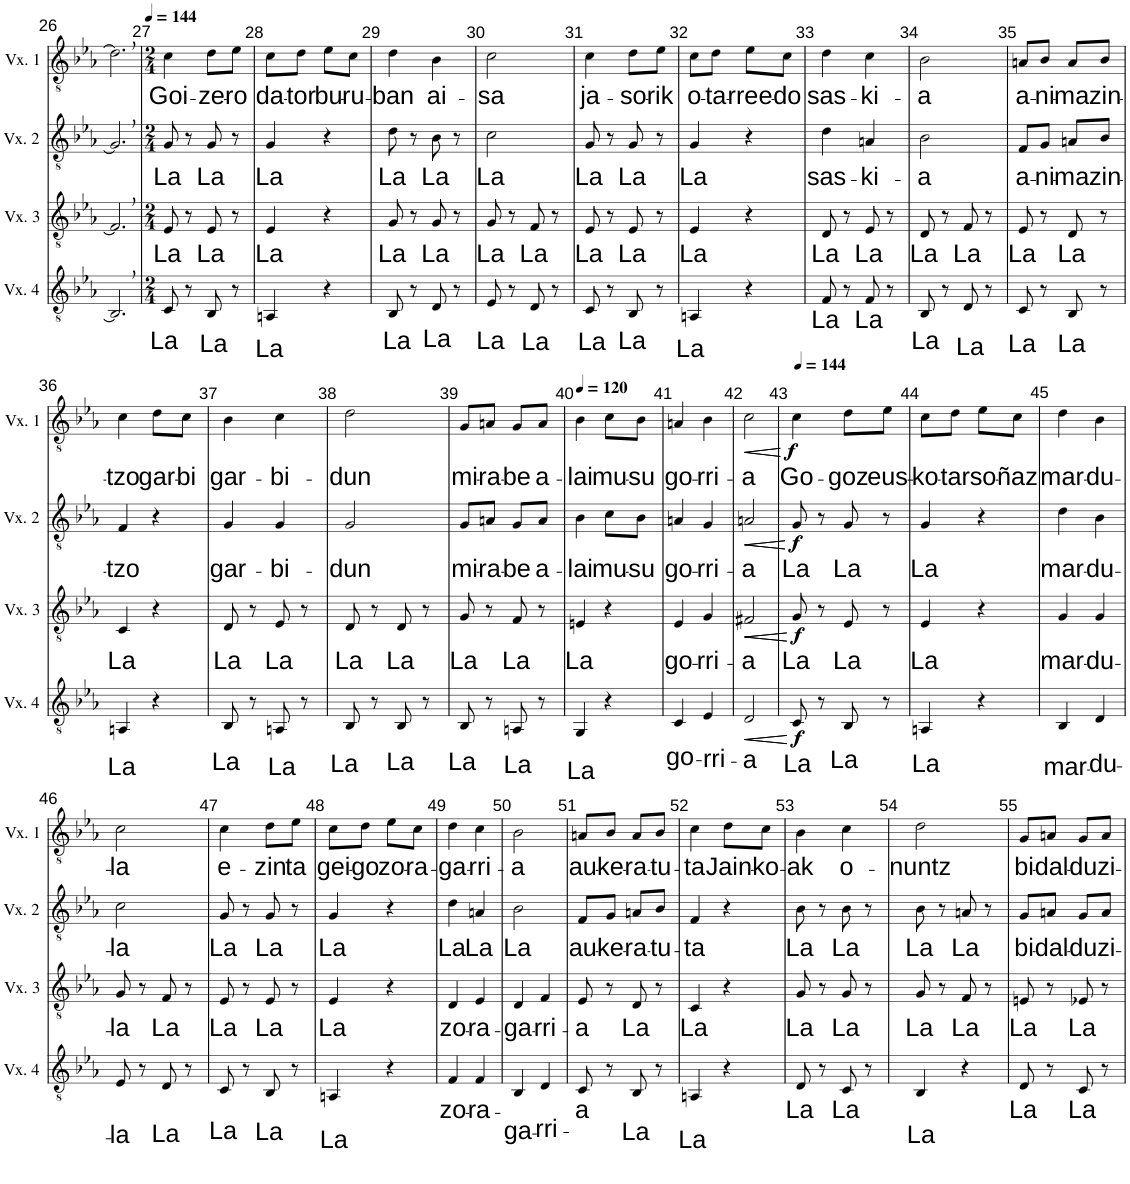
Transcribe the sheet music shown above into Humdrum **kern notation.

**kern	**text	**dynam	**kern	**text	**dynam	**kern	**text	**dynam	**kern	**text	**dynam
*part4	*part4	*part4	*part3	*part3	*part3	*part2	*part2	*part2	*part1	*part1	*part1
*staff4	*staff4	*staff4	*staff3	*staff3	*staff3	*staff2	*staff2	*staff2	*staff1	*staff1	*staff1
*I"Voix 4	*	*	*I"Voix 3	*	*	*I"Voix 2	*	*	*I"Voix 1	*	*
*I'Vx. 4	*	*	*I'Vx. 3	*	*	*I'Vx. 2	*	*	*I'Vx. 1	*	*
!!LO:PB:g=z
*clefGv2	*	*	*clefGv2	*	*	*clefGv2	*	*	*clefGv2	*	*
*k[b-e-a-]	*	*	*k[b-e-a-]	*	*	*k[b-e-a-]	*	*	*k[b-e-a-]	*	*
*M6/8	*	*	*M6/8	*	*	*M6/8	*	*	*M6/8	*	*
=26	=26	=26	=26	=26	=26	=26	=26	=26	=26	=26	=26
2.BB,/]	.	.	2.F,/]	.	.	2.G,/]	.	.	2.d,\]	.	.
=27	=27	=27	=27	=27	=27	=27	=27	=27	=27	=27	=27
*M2/4	*	*	*M2/4	*	*	*M2/4	*	*	*M2/4	*	*
*	*	*	*	*	*	*	*	*	*MM144	*	*
!	!LO:LY:b	!	!	!LO:LY:b	!	!	!LO:LY:b	!	!	!LO:LY:b	!
8C/	La	.	8E-/	La	.	8G/	La	.	4c\	Goi-	.
8r	.	.	8r	.	.	8r	.	.	.	.	.
!	!LO:LY:b	!	!	!LO:LY:b	!	!	!LO:LY:b	!	!	!LO:LY:b	!
8BB-/	La	.	8E-/	La	.	8G/	La	.	8d\L	-ze-	.
!	!	!	!	!	!	!	!	!	!	!LO:LY:b	!
8r	.	.	8r	.	.	8r	.	.	8e-\J	-ro	.
=28	=28	=28	=28	=28	=28	=28	=28	=28	=28	=28	=28
!	!LO:LY:b	!	!	!LO:LY:b	!	!	!LO:LY:b	!	!	!LO:LY:b	!
4AAn/	La	.	4E-/	La	.	4G/	La	.	8c\L	da-	.
!	!	!	!	!	!	!	!	!	!	!LO:LY:b	!
.	.	.	.	.	.	.	.	.	8d\J	-tor	.
!	!	!	!	!	!	!	!	!	!	!LO:LY:b	!
4r	.	.	4r	.	.	4r	.	.	8e-\L	bu-	.
!	!	!	!	!	!	!	!	!	!	!LO:LY:b	!
.	.	.	.	.	.	.	.	.	8c\J	-ru-	.
=29	=29	=29	=29	=29	=29	=29	=29	=29	=29	=29	=29
!	!LO:LY:b	!	!	!LO:LY:b	!	!	!LO:LY:b	!	!	!LO:LY:b	!
8BB-/	La	.	8G/	La	.	8d\	La	.	4d\	-ban	.
8r	.	.	8r	.	.	8r	.	.	.	.	.
!	!LO:LY:b	!	!	!LO:LY:b	!	!	!LO:LY:b	!	!	!LO:LY:b	!
8D/	La	.	8G/	La	.	8B-\	La	.	4B-\	ai-	.
8r	.	.	8r	.	.	8r	.	.	.	.	.
=30	=30	=30	=30	=30	=30	=30	=30	=30	=30	=30	=30
!	!LO:LY:b	!	!	!LO:LY:b	!	!	!LO:LY:b	!	!	!LO:LY:b	!
8E-/	La	.	8G/	La	.	2c\	La	.	2c\	-sa	.
8r	.	.	8r	.	.	.	.	.	.	.	.
!	!LO:LY:b	!	!	!LO:LY:b	!	!	!	!	!	!	!
8D/	La	.	8F/	La	.	.	.	.	.	.	.
8r	.	.	8r	.	.	.	.	.	.	.	.
=31	=31	=31	=31	=31	=31	=31	=31	=31	=31	=31	=31
!	!LO:LY:b	!	!	!LO:LY:b	!	!	!LO:LY:b	!	!	!LO:LY:b	!
8C/	La	.	8E-/	La	.	8G/	La	.	4c\	ja-	.
8r	.	.	8r	.	.	8r	.	.	.	.	.
!	!LO:LY:b	!	!	!LO:LY:b	!	!	!LO:LY:b	!	!	!LO:LY:b	!
8BB-/	La	.	8E-/	La	.	8G/	La	.	8d\L	-so-	.
!	!	!	!	!	!	!	!	!	!	!LO:LY:b	!
8r	.	.	8r	.	.	8r	.	.	8e-\J	-rik	.
=32	=32	=32	=32	=32	=32	=32	=32	=32	=32	=32	=32
!	!LO:LY:b	!	!	!LO:LY:b	!	!	!LO:LY:b	!	!	!LO:LY:b	!
4AAn/	La	.	4E-/	La	.	4G/	La	.	8c\L	o-	.
!	!	!	!	!	!	!	!	!	!	!LO:LY:b	!
.	.	.	.	.	.	.	.	.	8d\J	-ta-	.
!	!	!	!	!	!	!	!	!	!	!LO:LY:b	!
4r	.	.	4r	.	.	4r	.	.	8e-\L	-rree-	.
!	!	!	!	!	!	!	!	!	!	!LO:LY:b	!
.	.	.	.	.	.	.	.	.	8c\J	-do	.
=33	=33	=33	=33	=33	=33	=33	=33	=33	=33	=33	=33
!	!LO:LY:b	!	!	!LO:LY:b	!	!	!LO:LY:b	!	!	!LO:LY:b	!
8F/	La	.	8D/	La	.	4d\	sas-	.	4d\	sas-	.
8r	.	.	8r	.	.	.	.	.	.	.	.
!	!LO:LY:b	!	!	!LO:LY:b	!	!	!LO:LY:b	!	!	!LO:LY:b	!
8F/	La	.	8E-/	La	.	4An/	-ki-	.	4c\	-ki-	.
8r	.	.	8r	.	.	.	.	.	.	.	.
=34	=34	=34	=34	=34	=34	=34	=34	=34	=34	=34	=34
!	!LO:LY:b	!	!	!LO:LY:b	!	!	!LO:LY:b	!	!	!LO:LY:b	!
8BB-/	La	.	8D/	La	.	2B-\	-a	.	2B-\	-a	.
8r	.	.	8r	.	.	.	.	.	.	.	.
!	!LO:LY:b	!	!	!LO:LY:b	!	!	!	!	!	!	!
8D/	La	.	8F/	La	.	.	.	.	.	.	.
8r	.	.	8r	.	.	.	.	.	.	.	.
=35	=35	=35	=35	=35	=35	=35	=35	=35	=35	=35	=35
!	!LO:LY:b	!	!	!LO:LY:b	!	!	!LO:LY:b	!	!	!LO:LY:b	!
8C/	La	.	8E-/	La	.	8F/L	a-	.	8An/L	a-	.
!	!	!	!	!	!	!	!LO:LY:b	!	!	!LO:LY:b	!
8r	.	.	8r	.	.	8G/J	-ni-	.	8B-/J	-ni-	.
!	!LO:LY:b	!	!	!LO:LY:b	!	!	!LO:LY:b	!	!	!LO:LY:b	!
8BB-/	La	.	8D/	La	.	8An/L	-ma	.	8A/L	-ma	.
!	!	!	!	!	!	!	!LO:LY:b	!	!	!LO:LY:b	!
8r	.	.	8r	.	.	8B-/J	zin-	.	8B-/J	zin-	.
!!LO:LB:g=z
=36	=36	=36	=36	=36	=36	=36	=36	=36	=36	=36	=36
!	!LO:LY:b	!	!	!LO:LY:b	!	!	!LO:LY:b	!	!	!LO:LY:b	!
4AAn/	La	.	4C/	La	.	4F/	-tzo	.	4c\	-tzo	.
!	!	!	!	!	!	!	!	!	!	!LO:LY:b	!
4r	.	.	4r	.	.	4r	.	.	8d\L	gar-	.
!	!	!	!	!	!	!	!	!	!	!LO:LY:b	!
.	.	.	.	.	.	.	.	.	8c\J	-bi	.
=37	=37	=37	=37	=37	=37	=37	=37	=37	=37	=37	=37
!	!LO:LY:b	!	!	!LO:LY:b	!	!	!LO:LY:b	!	!	!LO:LY:b	!
8BB-/	La	.	8D/	La	.	4G/	gar-	.	4B-\	gar-	.
8r	.	.	8r	.	.	.	.	.	.	.	.
!	!LO:LY:b	!	!	!LO:LY:b	!	!	!LO:LY:b	!	!	!LO:LY:b	!
8AAn/	La	.	8E-/	La	.	4G/	-bi-	.	4c\	-bi-	.
8r	.	.	8r	.	.	.	.	.	.	.	.
=38	=38	=38	=38	=38	=38	=38	=38	=38	=38	=38	=38
!	!LO:LY:b	!	!	!LO:LY:b	!	!	!LO:LY:b	!	!	!LO:LY:b	!
8BB-/	La	.	8D/	La	.	2G/	-dun	.	2d\	-dun	.
8r	.	.	8r	.	.	.	.	.	.	.	.
!	!LO:LY:b	!	!	!LO:LY:b	!	!	!	!	!	!	!
8BB-/	La	.	8D/	La	.	.	.	.	.	.	.
8r	.	.	8r	.	.	.	.	.	.	.	.
=39	=39	=39	=39	=39	=39	=39	=39	=39	=39	=39	=39
!	!LO:LY:b	!	!	!LO:LY:b	!	!	!LO:LY:b	!	!	!LO:LY:b	!
8BB-/	La	.	8G/	La	.	8G/L	mi-	.	8G/L	mi-	.
!	!	!	!	!	!	!	!LO:LY:b	!	!	!LO:LY:b	!
8r	.	.	8r	.	.	8An/J	-ra-	.	8An/J	-ra-	.
!	!LO:LY:b	!	!	!LO:LY:b	!	!	!LO:LY:b	!	!	!LO:LY:b	!
8AAn/	La	.	8F/	La	.	8G/L	-be	.	8G/L	-be	.
!	!	!	!	!	!	!	!LO:LY:b	!	!	!LO:LY:b	!
8r	.	.	8r	.	.	8A/J	a-	.	8A/J	a-	.
=40	=40	=40	=40	=40	=40	=40	=40	=40	=40	=40	=40
*	*	*	*	*	*	*	*	*	*MM120	*	*
!	!LO:LY:b	!	!	!LO:LY:b	!	!	!LO:LY:b	!	!	!LO:LY:b	!
4GG/	La	.	4En/	La	.	4B-\	-lai	.	4B-\	-lai	.
!	!	!	!	!	!	!	!LO:LY:b	!	!	!LO:LY:b	!
4r	.	.	4r	.	.	8c\L	mu-	.	8c\L	mu-	.
!	!	!	!	!	!	!	!LO:LY:b	!	!	!LO:LY:b	!
.	.	.	.	.	.	8B-\J	-su	.	8B-\J	-su	.
=41	=41	=41	=41	=41	=41	=41	=41	=41	=41	=41	=41
!	!LO:LY:b	!	!	!LO:LY:b	!	!	!LO:LY:b	!	!	!LO:LY:b	!
4C/	go-	.	4E-/	go-	.	4An/	go-	.	4An/	go-	.
!	!LO:LY:b	!	!	!LO:LY:b	!	!	!LO:LY:b	!	!	!LO:LY:b	!
4E-/	-rri-	.	4G/	-rri-	.	4G/	-rri-	.	4B-\	-rri-	.
=42	=42	=42	=42	=42	=42	=42	=42	=42	=42	=42	=42
!	!LO:LY:b	!LO:HP:b	!	!	!	!	!	!	!	!	!
!	!	!LO:HP:n=1:b	!	!LO:LY:b	!LO:HP:b	!	!	!	!	!	!
!	!	!	!	!	!LO:HP:n=1:b	!	!LO:LY:b	!LO:HP:b	!	!	!
!	!	!	!	!	!	!	!	!LO:HP:n=1:b	!	!LO:LY:b	!LO:HP:b
!	!	!	!	!	!	!	!	!	!	!	!LO:HP:n=1:b
2D/	-a	< <	2F#X/	-a	< <	2An/	-a	< <	2c\	-a	< <
.	.	[	.	.	[	.	.	[	.	.	[
=43	=43	=43	=43	=43	=43	=43	=43	=43	=43	=43	=43
*	*	*	*	*	*	*	*	*	*MM144	*	*
!	!LO:LY:b	!LO:DY:b	!	!LO:LY:b	!	!	!LO:LY:b	!	!	!LO:LY:b	!
!	!	!LO:DY:n=1:b	!	!	!LO:DY:b	!	!	!	!	!	!
!	!	!	!	!	!LO:DY:n=1:b	!	!	!LO:DY:b	!	!	!
!	!	!	!	!	!	!	!	!LO:DY:n=1:b	!	!	!LO:DY:b
!	!	!	!	!	!	!	!	!	!	!	!LO:DY:n=1:b
8C/	La	f f	8G/	La	f f	8G/	La	f f	4c\	Go-	f f
8r	.	[	8r	.	[	8r	.	[	.	.	.
!	!LO:LY:b	!	!	!LO:LY:b	!	!	!LO:LY:b	!	!	!LO:LY:b	!
8BB-/	La	.	8E-/	La	.	8G/	La	.	8d\L	-goz	[
!	!	!	!	!	!	!	!	!	!	!LO:LY:b	!
8r	.	.	8r	.	.	8r	.	.	8e-\J	eus-	.
=44	=44	=44	=44	=44	=44	=44	=44	=44	=44	=44	=44
!	!LO:LY:b	!	!	!LO:LY:b	!	!	!LO:LY:b	!	!	!LO:LY:b	!
4AAn/	La	.	4E-/	La	.	4G/	La	.	8c\L	-ko-	.
!	!	!	!	!	!	!	!	!	!	!LO:LY:b	!
.	.	.	.	.	.	.	.	.	8d\J	-tar	.
!	!	!	!	!	!	!	!	!	!	!LO:LY:b	!
4r	.	.	4r	.	.	4r	.	.	8e-\L	so-	.
!	!	!	!	!	!	!	!	!	!	!LO:LY:b	!
.	.	.	.	.	.	.	.	.	8c\J	-ñaz	.
=45	=45	=45	=45	=45	=45	=45	=45	=45	=45	=45	=45
!	!LO:LY:b	!	!	!LO:LY:b	!	!	!LO:LY:b	!	!	!LO:LY:b	!
4BB-/	mar-	.	4G/	mar-	.	4d\	mar-	.	4d\	mar-	.
!	!LO:LY:b	!	!	!LO:LY:b	!	!	!LO:LY:b	!	!	!LO:LY:b	!
4D/	-du-	.	4G/	-du-	.	4B-\	-du-	.	4B-\	-du-	.
!!LO:LB:g=z
=46	=46	=46	=46	=46	=46	=46	=46	=46	=46	=46	=46
!	!LO:LY:b	!	!	!LO:LY:b	!	!	!LO:LY:b	!	!	!LO:LY:b	!
8E-/	-la	.	8G/	-la	.	2c\	-la	.	2c\	-la	.
8r	.	.	8r	.	.	.	.	.	.	.	.
!	!LO:LY:b	!	!	!LO:LY:b	!	!	!	!	!	!	!
8D/	La	.	8F/	La	.	.	.	.	.	.	.
8r	.	.	8r	.	.	.	.	.	.	.	.
=47	=47	=47	=47	=47	=47	=47	=47	=47	=47	=47	=47
!	!LO:LY:b	!	!	!LO:LY:b	!	!	!LO:LY:b	!	!	!LO:LY:b	!
8C/	La	.	8E-/	La	.	8G/	La	.	4c\	e-	.
8r	.	.	8r	.	.	8r	.	.	.	.	.
!	!LO:LY:b	!	!	!LO:LY:b	!	!	!LO:LY:b	!	!	!LO:LY:b	!
8BB-/	La	.	8E-/	La	.	8G/	La	.	8d\L	-zin	.
!	!	!	!	!	!	!	!	!	!	!LO:LY:b	!
8r	.	.	8r	.	.	8r	.	.	8e-\J	ta	.
=48	=48	=48	=48	=48	=48	=48	=48	=48	=48	=48	=48
!	!LO:LY:b	!	!	!LO:LY:b	!	!	!LO:LY:b	!	!	!LO:LY:b	!
4AAn/	La	.	4E-/	La	.	4G/	La	.	8c\L	gei-	.
!	!	!	!	!	!	!	!	!	!	!LO:LY:b	!
.	.	.	.	.	.	.	.	.	8d\J	-go	.
!	!	!	!	!	!	!	!	!	!	!LO:LY:b	!
4r	.	.	4r	.	.	4r	.	.	8e-\L	zo-	.
!	!	!	!	!	!	!	!	!	!	!LO:LY:b	!
.	.	.	.	.	.	.	.	.	8c\J	-ra-	.
=49	=49	=49	=49	=49	=49	=49	=49	=49	=49	=49	=49
!	!LO:LY:b	!	!	!LO:LY:b	!	!	!LO:LY:b	!	!	!LO:LY:b	!
4F/	zo-	.	4D/	zo-	.	4d\	La	.	4d\	-ga-	.
!	!LO:LY:b	!	!	!LO:LY:b	!	!	!LO:LY:b	!	!	!LO:LY:b	!
4F/	-ra-	.	4E-/	-ra-	.	4An/	La	.	4c\	-rri-	.
=50	=50	=50	=50	=50	=50	=50	=50	=50	=50	=50	=50
!	!LO:LY:b	!	!	!LO:LY:b	!	!	!LO:LY:b	!	!	!LO:LY:b	!
4BB-/	-ga-	.	4D/	-ga-	.	2B-\	La	.	2B-\	-a	.
!	!LO:LY:b	!	!	!LO:LY:b	!	!	!	!	!	!	!
4D/	-rri-	.	4F/	-rri-	.	.	.	.	.	.	.
=51	=51	=51	=51	=51	=51	=51	=51	=51	=51	=51	=51
!	!LO:LY:b	!	!	!LO:LY:b	!	!	!LO:LY:b	!	!	!LO:LY:b	!
8C/	-a	.	8E-/	-a	.	8F/L	au-	.	8An/L	au-	.
!	!	!	!	!	!	!	!LO:LY:b	!	!	!LO:LY:b	!
8r	.	.	8r	.	.	8G/J	-ke-	.	8B-/J	-ke-	.
!	!LO:LY:b	!	!	!LO:LY:b	!	!	!LO:LY:b	!	!	!LO:LY:b	!
8BB-/	La	.	8D/	La	.	8An/L	-ra-	.	8A/L	-ra-	.
!	!	!	!	!	!	!	!LO:LY:b	!	!	!LO:LY:b	!
8r	.	.	8r	.	.	8B-/J	-tu-	.	8B-/J	-tu-	.
=52	=52	=52	=52	=52	=52	=52	=52	=52	=52	=52	=52
!	!LO:LY:b	!	!	!LO:LY:b	!	!	!LO:LY:b	!	!	!LO:LY:b	!
4AAn/	La	.	4C/	La	.	4F/	-ta	.	4c\	-ta	.
!	!	!	!	!	!	!	!	!	!	!LO:LY:b	!
4r	.	.	4r	.	.	4r	.	.	8d\L	Jain-	.
!	!	!	!	!	!	!	!	!	!	!LO:LY:b	!
.	.	.	.	.	.	.	.	.	8c\J	-ko-	.
=53	=53	=53	=53	=53	=53	=53	=53	=53	=53	=53	=53
!	!LO:LY:b	!	!	!LO:LY:b	!	!	!LO:LY:b	!	!	!LO:LY:b	!
8D/	La	.	8G/	La	.	8B-\	La	.	4B-\	-ak	.
8r	.	.	8r	.	.	8r	.	.	.	.	.
!	!LO:LY:b	!	!	!LO:LY:b	!	!	!LO:LY:b	!	!	!LO:LY:b	!
8C/	La	.	8G/	La	.	8B-\	La	.	4c\	o-	.
8r	.	.	8r	.	.	8r	.	.	.	.	.
=54	=54	=54	=54	=54	=54	=54	=54	=54	=54	=54	=54
!	!LO:LY:b	!	!	!LO:LY:b	!	!	!LO:LY:b	!	!	!LO:LY:b	!
4BB-/	La	.	8G/	La	.	8B-\	La	.	2d\	-nuntz	.
.	.	.	8r	.	.	8r	.	.	.	.	.
!	!	!	!	!LO:LY:b	!	!	!LO:LY:b	!	!	!	!
4r	.	.	8F/	La	.	8An/	La	.	.	.	.
.	.	.	8r	.	.	8r	.	.	.	.	.
=55	=55	=55	=55	=55	=55	=55	=55	=55	=55	=55	=55
!	!LO:LY:b	!	!	!LO:LY:b	!	!	!LO:LY:b	!	!	!LO:LY:b	!
8D/	La	.	8En/	La	.	8G/L	bi-	.	8G/L	bi-	.
!	!	!	!	!	!	!	!LO:LY:b	!	!	!LO:LY:b	!
8r	.	.	8r	.	.	8An/J	-dal-	.	8An/J	-dal-	.
!	!LO:LY:b	!	!	!LO:LY:b	!	!	!LO:LY:b	!	!	!LO:LY:b	!
8C/	La	.	8E-X/	La	.	8G/L	-du	.	8G/L	-du	.
!	!	!	!	!	!	!	!LO:LY:b	!	!	!LO:LY:b	!
8r	.	.	8r	.	.	8A/J	zi-	.	8A/J	zi-	.
=	=	=	=	=	=	=	=	=	=	=	=
*-	*-	*-	*-	*-	*-	*-	*-	*-	*-	*-	*-
